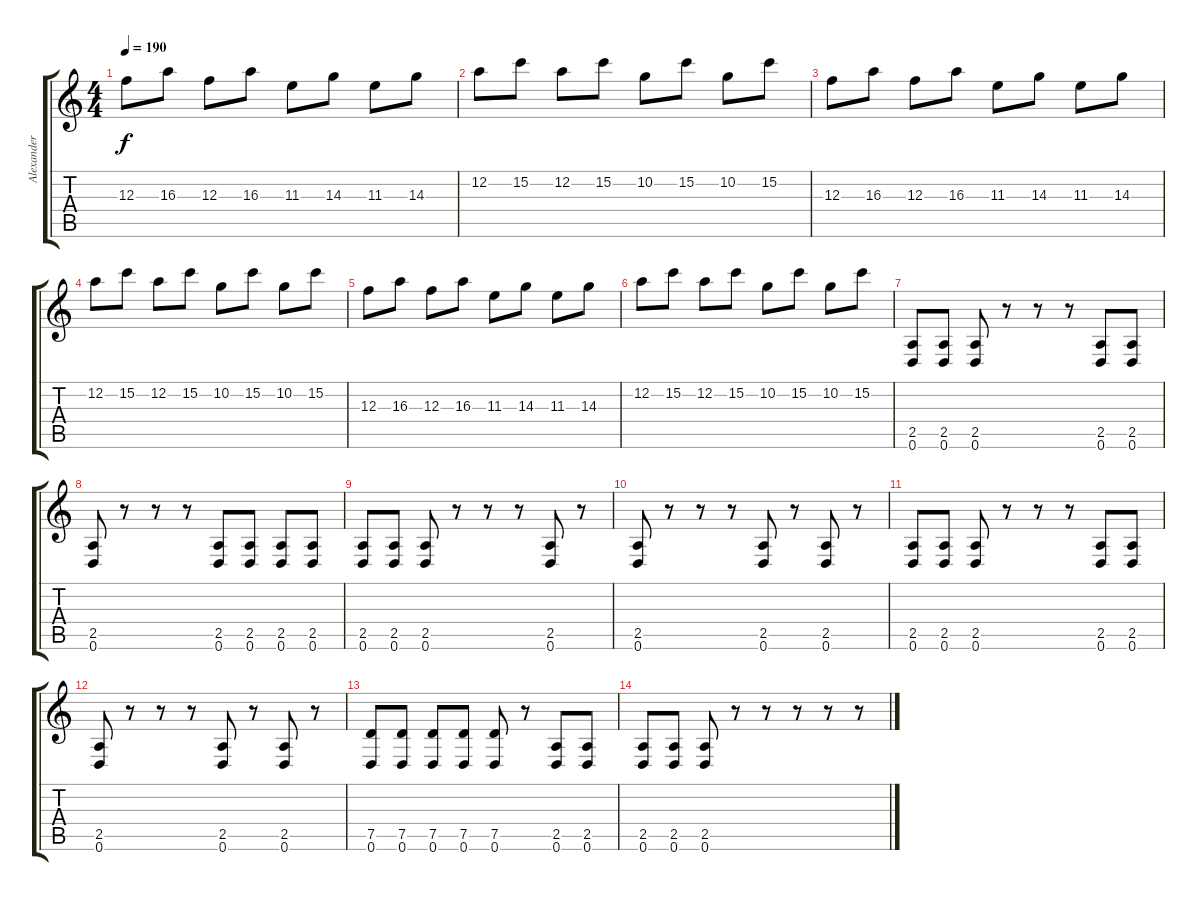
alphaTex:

\track ("Alexander Kuoppala" "Alexander ") {instrument distortionguitar}
\staff {score tabs}
\tuning (D4 A3 F3 C3 G2 D2) {hide}
\ts (4 4)
\tempo 190
\clef g2
\ks c
12.3.8{dy f} 16.3.8 12.3.8 16.3.8 11.3.8 14.3.8 11.3.8 14.3.8 |
12.2.8 15.2.8 12.2.8 15.2.8 10.2.8 15.2.8 10.2.8 15.2.8 |
12.3.8 16.3.8 12.3.8 16.3.8 11.3.8 14.3.8 11.3.8 14.3.8 |
12.2.8 15.2.8 12.2.8 15.2.8 10.2.8 15.2.8 10.2.8 15.2.8 |
12.3.8 16.3.8 12.3.8 16.3.8 11.3.8 14.3.8 11.3.8 14.3.8 |
12.2.8 15.2.8 12.2.8 15.2.8 10.2.8 15.2.8 10.2.8 15.2.8 |
(2.5 0.6).8{instrument distortionguitar} (2.5 0.6).8 (2.5 0.6).8 r.8 r.8 r.8 (2.5 0.6).8 (2.5 0.6).8 |
(2.5 0.6).8 r.8 r.8 r.8 (2.5 0.6).8 (2.5 0.6).8 (2.5 0.6).8 (2.5 0.6).8 |
(2.5 0.6).8 (2.5 0.6).8 (2.5 0.6).8 r.8 r.8 r.8 (2.5 0.6).8 r.8 |
(2.5 0.6).8 r.8 r.8 r.8 (2.5 0.6).8 r.8 (2.5 0.6).8 r.8 |
(2.5 0.6).8 (2.5 0.6).8 (2.5 0.6).8 r.8 r.8 r.8 (2.5 0.6).8 (2.5 0.6).8 |
(2.5 0.6).8 r.8 r.8 r.8 (2.5 0.6).8 r.8 (2.5 0.6).8 r.8 |
(7.5 0.6).8 (7.5 0.6).8 (7.5 0.6).8 (7.5 0.6).8 (7.5 0.6).8 r.8 (2.5 0.6).8 (2.5 0.6).8 |
(2.5 0.6).8 (2.5 0.6).8 (2.5 0.6).8 r.8 r.8 r.8 r.8 r.8
